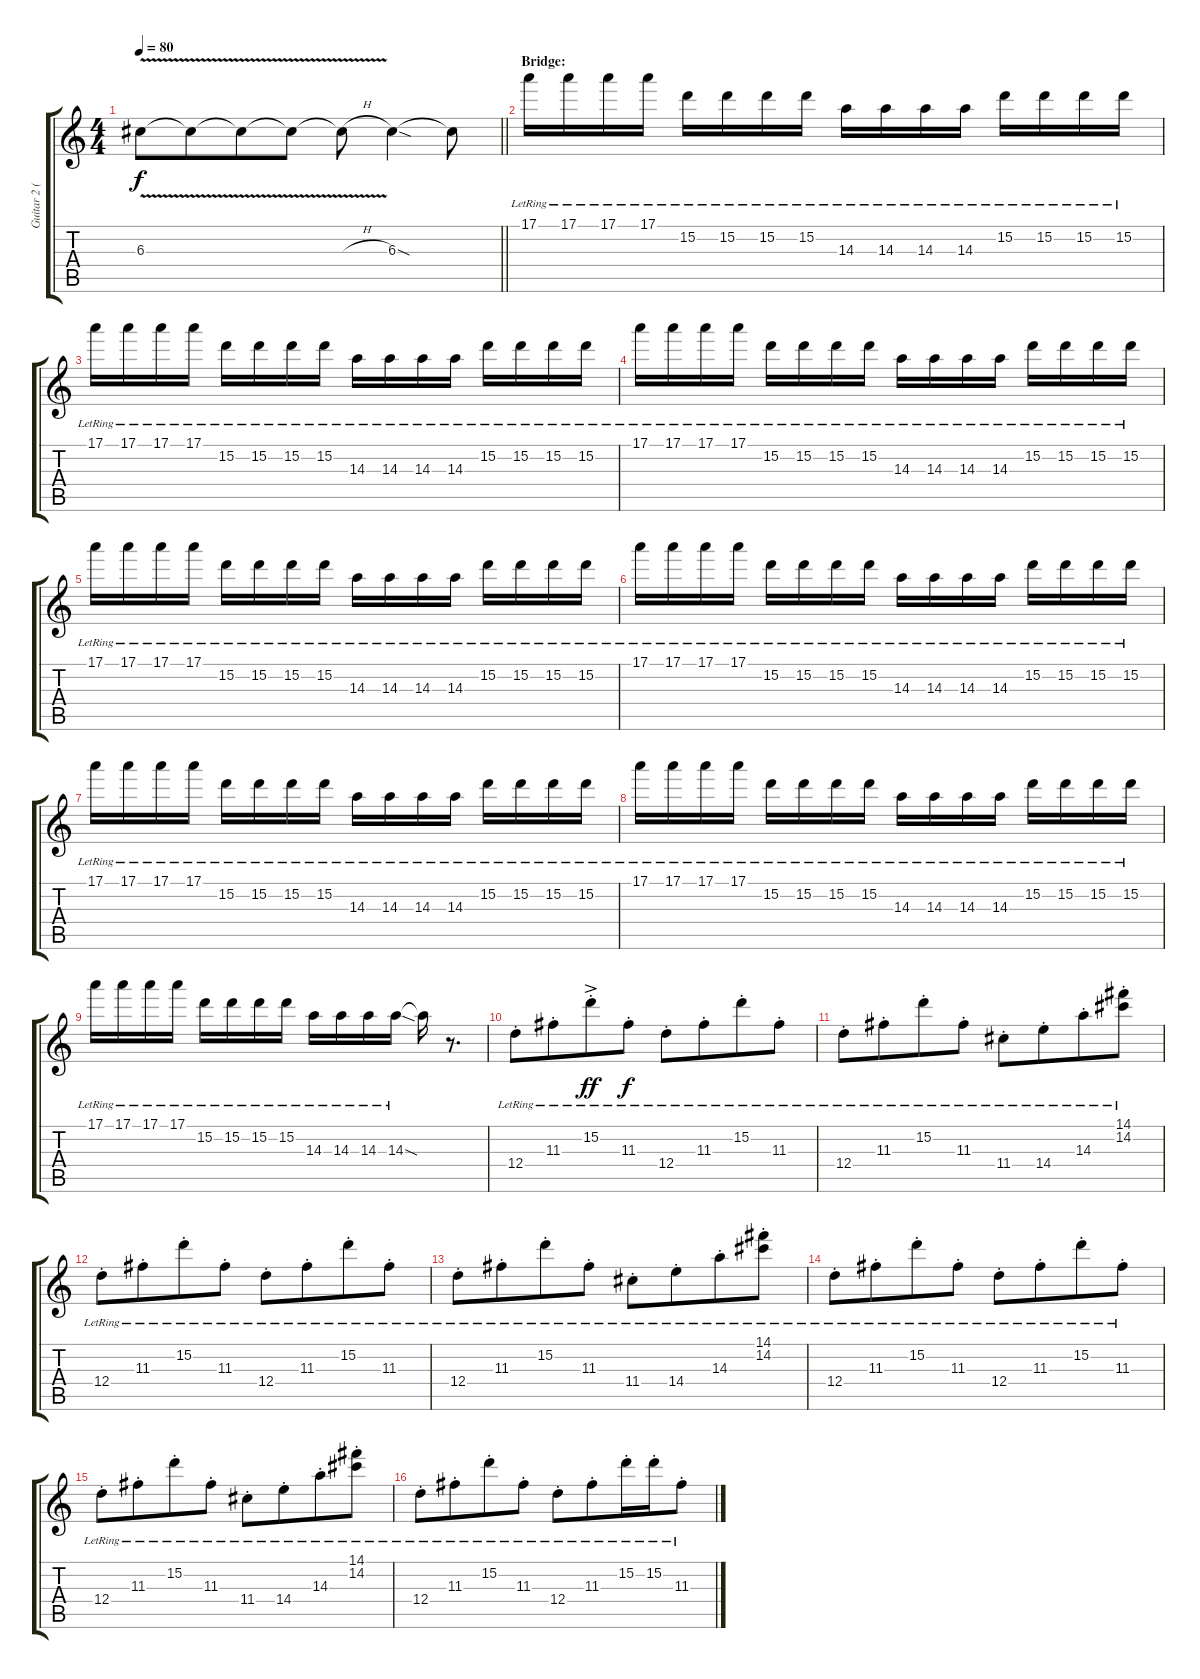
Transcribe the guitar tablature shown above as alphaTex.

\track ("Guitar 2 (Electric)" "Guitar 2 (") {instrument electricguitarclean}
\staff {score tabs}
\tuning (E4 B3 G3 D3 A2 E2) {hide}
\ts (4 4)
\tempo 80
\clef g2
\barLineRight lightlight
\ks c
6.3{v t}.8{dy f} 6.3{t}.8{beam merge} 6.3{v t}.8 6.3{t}.8 6.3{v h t}.8 6.3{sod}.4 6.3{t}.8 |
\section ("" "Bridge:")
17.1{lr}.16 17.1{lr}.16 17.1{lr}.16 17.1{lr}.16 15.2{lr}.16 15.2{lr}.16 15.2{lr}.16 15.2{lr}.16 14.3{lr}.16 14.3{lr}.16 14.3{lr}.16 14.3{lr}.16 15.2{lr}.16 15.2{lr}.16 15.2{lr}.16 15.2{lr}.16 |
17.1{lr}.16 17.1{lr}.16 17.1{lr}.16 17.1{lr}.16 15.2{lr}.16 15.2{lr}.16 15.2{lr}.16 15.2{lr}.16 14.3{lr}.16 14.3{lr}.16 14.3{lr}.16 14.3{lr}.16 15.2{lr}.16 15.2{lr}.16 15.2{lr}.16 15.2{lr}.16 |
17.1{lr}.16 17.1{lr}.16 17.1{lr}.16 17.1{lr}.16 15.2{lr}.16 15.2{lr}.16 15.2{lr}.16 15.2{lr}.16 14.3{lr}.16 14.3{lr}.16 14.3{lr}.16 14.3{lr}.16 15.2{lr}.16 15.2{lr}.16 15.2{lr}.16 15.2{lr}.16 |
17.1{lr}.16 17.1{lr}.16 17.1{lr}.16 17.1{lr}.16 15.2{lr}.16 15.2{lr}.16 15.2{lr}.16 15.2{lr}.16 14.3{lr}.16 14.3{lr}.16 14.3{lr}.16 14.3{lr}.16 15.2{lr}.16 15.2{lr}.16 15.2{lr}.16 15.2{lr}.16 |
17.1{lr}.16 17.1{lr}.16 17.1{lr}.16 17.1{lr}.16 15.2{lr}.16 15.2{lr}.16 15.2{lr}.16 15.2{lr}.16 14.3{lr}.16 14.3{lr}.16 14.3{lr}.16 14.3{lr}.16 15.2{lr}.16 15.2{lr}.16 15.2{lr}.16 15.2{lr}.16 |
17.1{lr}.16 17.1{lr}.16 17.1{lr}.16 17.1{lr}.16 15.2{lr}.16 15.2{lr}.16 15.2{lr}.16 15.2{lr}.16 14.3{lr}.16 14.3{lr}.16 14.3{lr}.16 14.3{lr}.16 15.2{lr}.16 15.2{lr}.16 15.2{lr}.16 15.2{lr}.16 |
17.1{lr}.16 17.1{lr}.16 17.1{lr}.16 17.1{lr}.16 15.2{lr}.16 15.2{lr}.16 15.2{lr}.16 15.2{lr}.16 14.3{lr}.16 14.3{lr}.16 14.3{lr}.16 14.3{lr}.16 15.2{lr}.16 15.2{lr}.16 15.2{lr}.16 15.2{lr}.16 |
17.1{lr}.16 17.1{lr}.16 17.1{lr}.16 17.1{lr}.16 15.2{lr}.16 15.2{lr}.16 15.2{lr}.16 15.2{lr}.16 14.3{lr}.16 14.3{lr}.16 14.3{lr}.16 14.3{sod lr}.16 14.3{t}.16 r.8{d} |
12.4{st lr}.8{instrument electricguitarclean} 11.3{st lr}.8{beam merge} 15.2{ac st lr}.8{dy ff} 11.3{st lr}.8{dy f} 12.4{st lr}.8 11.3{st lr}.8{beam merge} 15.2{st lr}.8 11.3{st lr}.8 |
12.4{st lr}.8{beam merge} 11.3{st lr}.8{beam merge} 15.2{st lr}.8{beam merge} 11.3{st lr}.8{beam split} 11.4{st lr}.8 14.4{st lr}.8{beam merge} 14.3{st lr}.8 (14.1{st lr} 14.2{st lr}).8 |
12.4{st lr}.8 11.3{st lr}.8{beam merge} 15.2{st lr}.8 11.3{st lr}.8 12.4{st lr}.8 11.3{st lr}.8{beam merge} 15.2{st lr}.8 11.3{st lr}.8 |
12.4{st lr}.8{beam merge} 11.3{st lr}.8{beam merge} 15.2{st lr}.8{beam merge} 11.3{st lr}.8{beam split} 11.4{st lr}.8 14.4{st lr}.8{beam merge} 14.3{st lr}.8 (14.1{st lr} 14.2{st lr}).8 |
12.4{st lr}.8 11.3{st lr}.8{beam merge} 15.2{st lr}.8 11.3{st lr}.8 12.4{st lr}.8 11.3{st lr}.8{beam merge} 15.2{st lr}.8 11.3{st lr}.8 |
12.4{st lr}.8{beam merge} 11.3{st lr}.8{beam merge} 15.2{st lr}.8{beam merge} 11.3{st lr}.8{beam split} 11.4{st lr}.8 14.4{st lr}.8{beam merge} 14.3{st lr}.8 (14.1{st lr} 14.2{st lr}).8 |
12.4{st lr}.8{beam merge} 11.3{st lr}.8{beam merge} 15.2{st lr}.8{beam merge} 11.3{st lr}.8 12.4{st lr}.8{beam merge} 11.3{st lr}.8{beam merge} 15.2{st lr}.16{beam merge} 15.2{st lr}.16{beam merge} 11.3{st lr}.8
